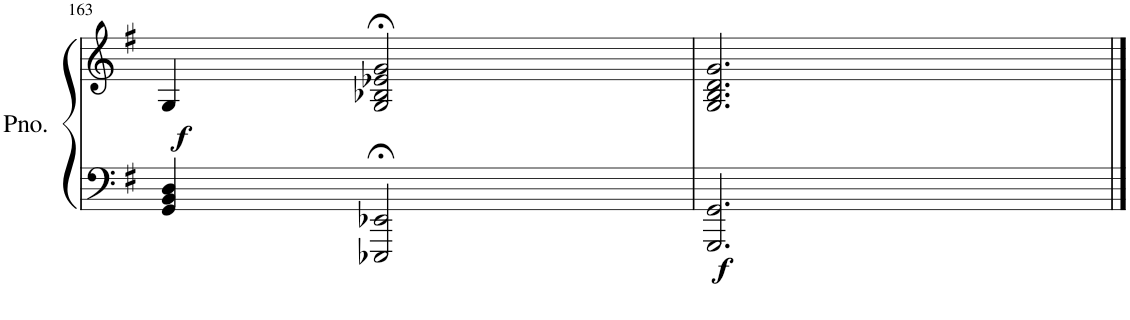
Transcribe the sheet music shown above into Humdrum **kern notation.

**kern	**kern	**dynam
*part1	*part1	*part1
*staff2	*staff1	*staff1/2
*I"Piano	*	*
*I'Pno.	*	*
!!LO:PB:g=z
*clefF4	*clefG2	*
*k[f#]	*k[f#]	*
*M3/4	*M3/4	*
=163	=163	=163
!	!	!LO:DY:b
4GG/ 4BB/ 4D/	4G/	f
2EEE-X/;< 2EE-X/;<	2G/;< 2B-X/;< 2e-X/;< 2g/;<	.
=164	=164	=164
!	!	!LO:DY:b=2
2.GGG/ 2.GG/	2.G/ 2.B/ 2.d/ 2.g/	f
==	==	==
*-	*-	*-
